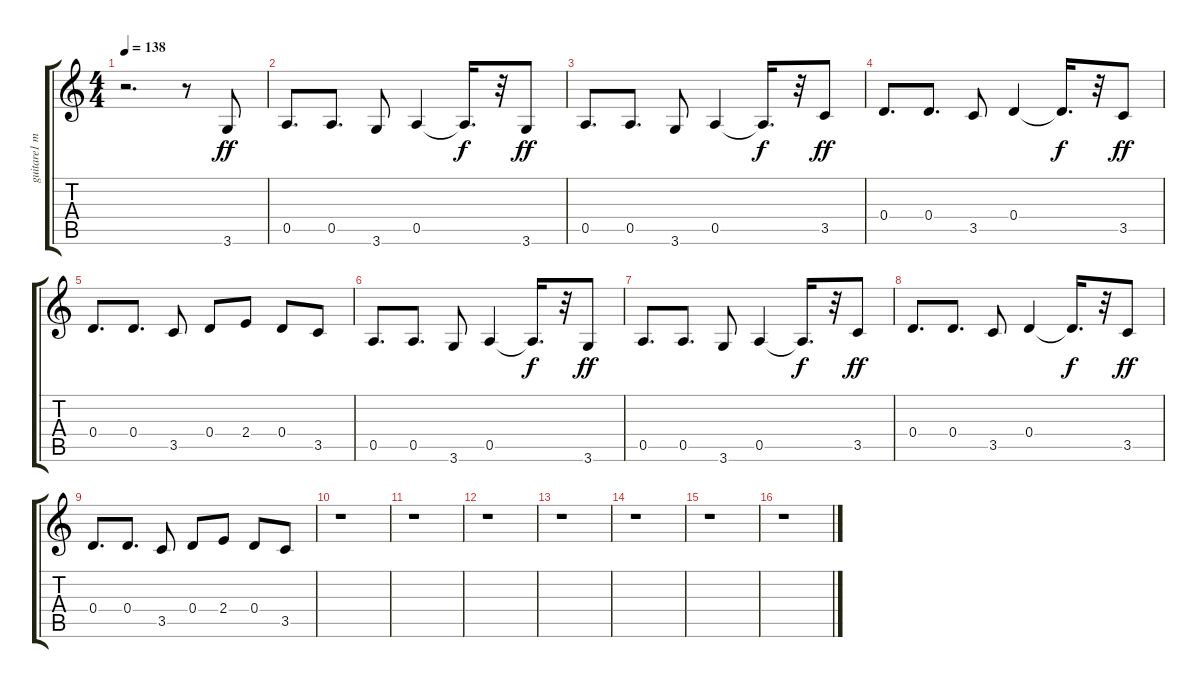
\track ("guitare1 muted" "guitare1 m") {instrument electricguitarmuted}
\staff {score tabs}
\tuning (E4 B3 G3 D3 A2 E2) {hide}
\ts (4 4)
\tempo 138
\clef g2
\ks c
r.2{d dy ff} r.8 3.6.8 |
0.5.8{d} 0.5.8{d} 3.6.8 0.5.4 0.5{t}.16{d dy f} r.32 3.6.8{dy ff} |
0.5.8{d} 0.5.8{d} 3.6.8 0.5.4 0.5{t}.16{d dy f} r.32 3.5.8{dy ff} |
0.4.8{d} 0.4.8{d} 3.5.8 0.4.4 0.4{t}.16{d dy f} r.32 3.5.8{dy ff} |
0.4.8{d} 0.4.8{d} 3.5.8 0.4.8 2.4.8 0.4.8 3.5.8 |
0.5.8{d} 0.5.8{d} 3.6.8 0.5.4 0.5{t}.16{d dy f} r.32 3.6.8{dy ff} |
0.5.8{d} 0.5.8{d} 3.6.8 0.5.4 0.5{t}.16{d dy f} r.32 3.5.8{dy ff} |
0.4.8{d} 0.4.8{d} 3.5.8 0.4.4 0.4{t}.16{d dy f} r.32 3.5.8{dy ff} |
0.4.8{d} 0.4.8{d} 3.5.8 0.4.8 2.4.8 0.4.8 3.5.8 |
r.1 |
r.1 |
r.1 |
r.1 |
r.1 |
r.1 |
r.1
